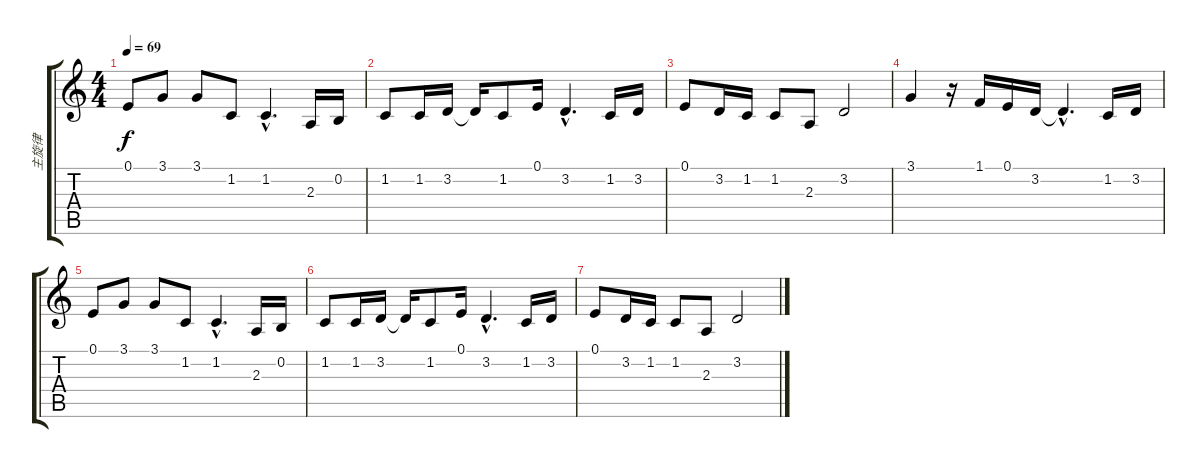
\track ("主旋律" "主旋律") {instrument flute}
\staff {score tabs}
\tuning (E4 B3 G3 D3 A2 E2) {hide}
\ts (4 4)
\tempo 69
\clef g2
\ks c
0.1.8{dy f} 3.1.8 3.1.8 1.2.8 1.2{hac}.4{d} 2.3.16 0.2.16 |
1.2.8 1.2.16 3.2.16 3.2{t}.16 1.2.8 0.1.16 3.2{hac}.4{d} 1.2.16 3.2.16 |
0.1.8 3.2.16 1.2.16 1.2.8 2.3.8 3.2.2 |
3.1.4 r.16 1.1.16 0.1.16 3.2.16 3.2{hac t}.4{d} 1.2.16 3.2.16 |
0.1.8 3.1.8 3.1.8 1.2.8 1.2{hac}.4{d} 2.3.16 0.2.16 |
1.2.8 1.2.16 3.2.16 3.2{t}.16 1.2.8 0.1.16 3.2{hac}.4{d} 1.2.16 3.2.16 |
0.1.8 3.2.16 1.2.16 1.2.8 2.3.8 3.2.2
